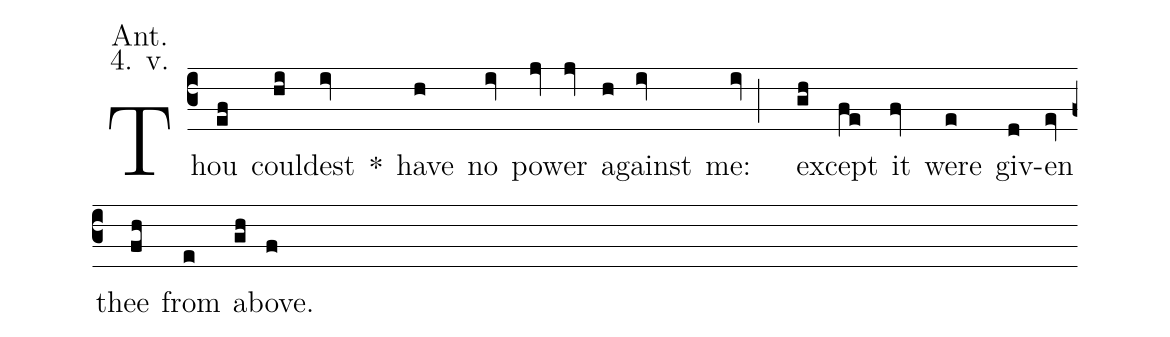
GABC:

annotation: Ant.;
annotation: 4. v.;
%%
(c3) Thou(ef) could(hi)est(iv) <sp>*</sp>() have(h) no(iv) pow(jv)er(jv) a(h)gainst(iv) me:(iv;) ex(gh)cept(fe) it(fv) were(e) giv(d)en(ev) thee(fh) from(e) a(gh)bove.(f)
